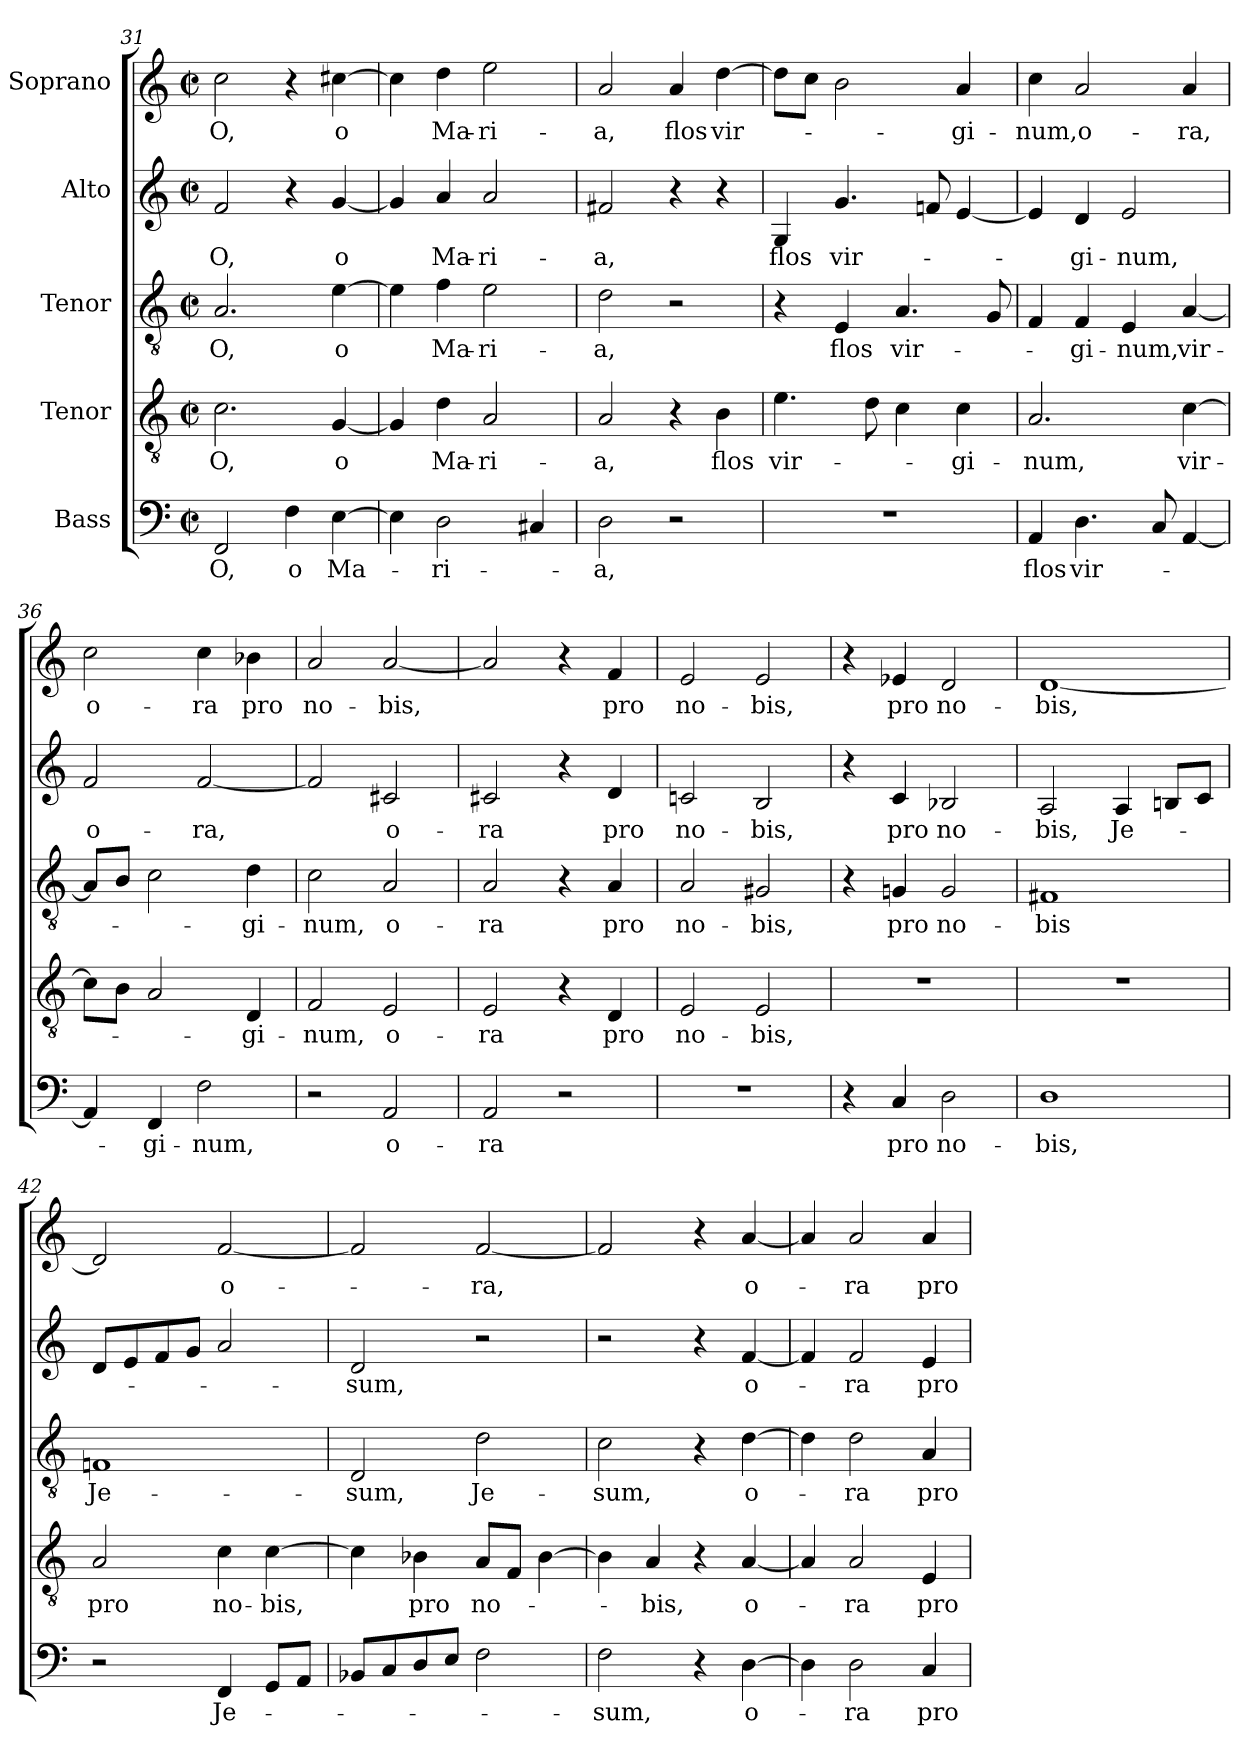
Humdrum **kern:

**kern	**text	**kern	**text	**kern	**text	**kern	**text	**kern	**text
*part5	*part5	*part4	*part4	*part3	*part3	*part2	*part2	*part1	*part1
*staff5	*staff5	*staff4	*staff4	*staff3	*staff3	*staff2	*staff2	*staff1	*staff1
*I"Bass	*	*I"Tenor	*	*I"Tenor	*	*I"Alto	*	*I"Soprano	*
*clefF4	*	*clefGv2	*	*clefGv2	*	*clefG2	*	*clefG2	*
*k[]	*	*k[]	*	*k[]	*	*k[]	*	*k[]	*
*M2/2	*	*M2/2	*	*M2/2	*	*M2/2	*	*M2/2	*
*met(c|)	*	*met(c|)	*	*met(c|)	*	*met(c|)	*	*met(c|)	*
=31	=31	=31	=31	=31	=31	=31	=31	=31	=31
2FF/	O,	2.c\	O,	2.A/	O,	2f/	O,	2cc\	O,
4F\	o	.	.	.	.	4r	.	4r	.
[4E\	Ma-	[4G/	o	[4e\	o	[4g/	o	[4cc#X\	o
=32	=32	=32	=32	=32	=32	=32	=32	=32	=32
4E\]	.	4G/]	.	4e\]	.	4g/]	.	4cc#\]	.
2D\	ri-	4d\	Ma-	4f\	Ma-	4a/	Ma-	4dd\	Ma-
.	.	2A/	ri-	2e\	ri-	2a/	ri-	2ee\	ri-
4C#X/	.	.	.	.	.	.	.	.	.
!!LO:PB:g=z
=33	=33	=33	=33	=33	=33	=33	=33	=33	=33
2D\	-a,	2A/	a,	2d\	a,	2f#X/	a,	2a/	a,
2r	.	4r	.	2r	.	4r	.	4a/	flos
.	.	4B\	flos	.	.	4r	.	[4dd\	vir-
=34	=34	=34	=34	=34	=34	=34	=34	=34	=34
1r	.	4.e\	vir-	4r	.	4G/	flos	8dd\L]	.
.	.	.	.	.	.	.	.	8cc\J	.
.	.	.	.	4E/	flos	4.g/	vir-	2b\	.
.	.	8d\	.	.	.	.	.	.	.
.	.	4c\	.	4.A/	vir-	.	.	.	.
.	.	.	.	.	.	8fn/	.	.	.
.	.	4c\	gi-	.	.	[4e/	.	4a/	gi-
.	.	.	.	8G/	.	.	.	.	.
=35	=35	=35	=35	=35	=35	=35	=35	=35	=35
4AA/	flos	2.A/	num,	4F/	.	4e/]	.	4cc\	num,
4.D\	vir-	.	.	4F/	gi-	4d/	gi-	2a/	o-
.	.	.	.	4E/	num,	2e/	num,	.	.
8C/	.	.	.	.	.	.	.	.	.
[4AA/	.	[4c\	vir-	[4A/	vir-	.	.	4a/	ra,
=36	=36	=36	=36	=36	=36	=36	=36	=36	=36
4AA/]	.	8c\L]	.	8A/L]	.	2f/	o-	2cc\	o-
.	.	8B\J	.	8B/J	.	.	.	.	.
4FF/	gi-	2A/	.	2c\	.	.	.	.	.
2F\	num,	.	.	.	.	[2f/	ra,	4cc\	ra
.	.	4D/	gi-	4d\	gi-	.	.	4b-X\	pro
=37	=37	=37	=37	=37	=37	=37	=37	=37	=37
2r	.	2F/	num,	2c\	num,	2f/]	.	2a/	no-
2AA/	o-	2E/	o-	2A/	o-	2c#X/	o-	[2a/	bis,
=38	=38	=38	=38	=38	=38	=38	=38	=38	=38
2AA/	ra	2E/	ra	2A/	ra	2c#X/	ra	2a/]	.
2r	.	4r	.	4r	.	4r	.	4r	.
.	.	4D/	pro	4A/	pro	4d/	pro	4f/	pro
!!LO:LB:g=z
=39	=39	=39	=39	=39	=39	=39	=39	=39	=39
1r	.	2E/	no-	2A/	no-	2cn/	no-	2e/	no-
.	.	2E/	bis,	2G#X/	bis,	2B/	bis,	2e/	bis,
=40	=40	=40	=40	=40	=40	=40	=40	=40	=40
4r	.	1r	.	4r	.	4r	.	4r	.
4C/	pro	.	.	4Gn/	pro	4c/	pro	4e-X/	pro
2D\	no-	.	.	2G/	no-	2B-X/	no-	2d/	no-
=41	=41	=41	=41	=41	=41	=41	=41	=41	=41
1D	bis,	1r	.	1F#X	bis	2A/	bis,	[1d	bis,
.	.	.	.	.	.	4A/	Je-	.	.
.	.	.	.	.	.	8Bn/L	.	.	.
.	.	.	.	.	.	8c/J	.	.	.
=42	=42	=42	=42	=42	=42	=42	=42	=42	=42
2r	.	2A/	pro	1Fn	Je-	8d/L	.	2d/]	.
.	.	.	.	.	.	8e/	.	.	.
.	.	.	.	.	.	8f/	.	.	.
.	.	.	.	.	.	8g/J	.	.	.
4FF/	Je-	4c\	no-	.	.	2a/	.	[2f/	o-
8GG/L	.	[4c\	bis,	.	.	.	.	.	.
8AA/J	.	.	.	.	.	.	.	.	.
=43	=43	=43	=43	=43	=43	=43	=43	=43	=43
8BB-X/L	.	4c\]	.	2D/	sum,	2d/	sum,	2f/]	.
8C/	.	.	.	.	.	.	.	.	.
8D/	.	4B-X\	pro	.	.	.	.	.	.
8E/J	.	.	.	.	.	.	.	.	.
2F\	.	8A/L	no-	2d\	Je-	2r	.	[2f/	ra,
.	.	8F/J	.	.	.	.	.	.	.
.	.	[4B-\	.	.	.	.	.	.	.
!!LO:PB:g=z
=44	=44	=44	=44	=44	=44	=44	=44	=44	=44
2F\	-sum,	4B-\]	.	2c\	sum,	2r	.	2f/]	.
.	.	4A/	bis,	.	.	.	.	.	.
4r	.	4r	.	4r	.	4r	.	4r	.
[4D\	o-	[4A/	o-	[4d\	o-	[4f/	o-	[4a/	o-
=45	=45	=45	=45	=45	=45	=45	=45	=45	=45
4D\]	.	4A/]	.	4d\]	.	4f/]	.	4a/]	.
2D\	ra	2A/	ra	2d\	ra	2f/	ra	2a/	ra
4C/	pro	4E/	pro	4A/	pro	4e/	pro	4a/	pro
=	=	=	=	=	=	=	=	=	=
*-	*-	*-	*-	*-	*-	*-	*-	*-	*-
